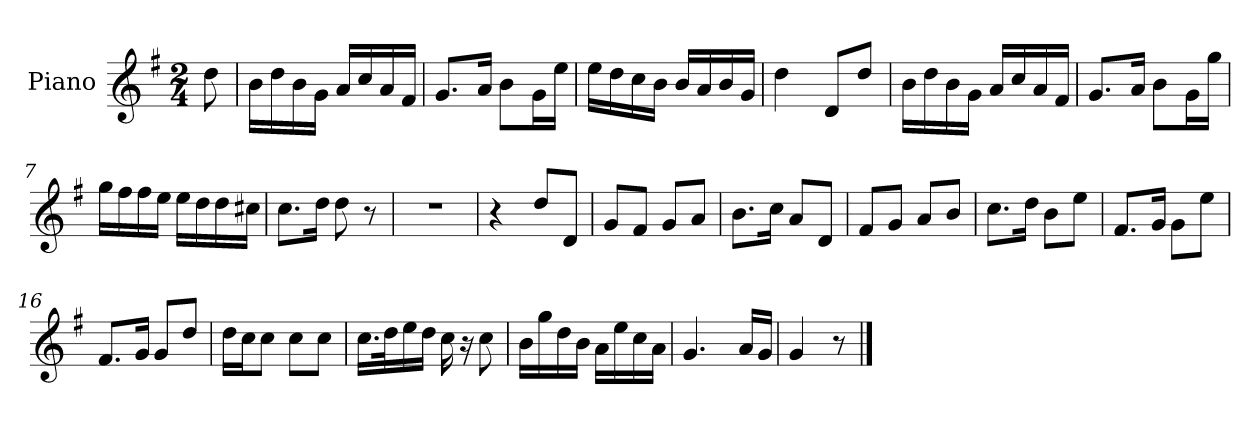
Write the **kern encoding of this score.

**kern
*part1
*staff1
*I"Piano
*I'Pno.
*clefG2
*k[f#]
*M2/4
=
8dd\
=1
16b\LL
16dd\
16b\
16g\JJ
16a/LL
16cc/
16a/
16f#/JJ
=2
8.g/L
16a/Jk
8b\L
16g\L
16ee\JJ
=3
16ee\LL
16dd\
16cc\
16b\JJ
16b/LL
16a/
16b/
16g/JJ
=4
4dd\
8d/L
8dd/J
=5
16b\LL
16dd\
16b\
16g\JJ
16a/LL
16cc/
16a/
16f#/JJ
=6
8.g/L
16a/Jk
8b\L
16g\L
16gg\JJ
=7
16gg\LL
16ff#\
16ff#\
16ee\JJ
16ee\LL
16dd\
16dd\
16cc#X\JJ
=8
8.cc\L
16dd\Jk
8dd\
8r
=9
2r
=10
4r
8dd/L
8d/J
=11
8g/L
8f#/J
8g/L
8a/J
=12
8.b\L
16cc\Jk
8a/L
8d/J
=13
8f#/L
8g/J
8a/L
8b/J
=14
8.cc\L
16dd\Jk
8b\L
8ee\J
=15
8.f#/L
16g/Jk
8g\L
8ee\J
=16
8.f#/L
16g/Jk
8g/L
8dd/J
=17
16dd\LL
16cc\J
8cc\J
8cc\L
8cc\J
=18
16.cc\LL
32dd\K
16ee\
16dd\JJ
16cc\
16r
8cc\
=19
16b\LL
16gg\
16dd\
16b\JJ
16a\LL
16ee\
16cc\
16a\JJ
=20
4.g/
16a/LL
16g/JJ
=21
4g/
8r
==
*-
